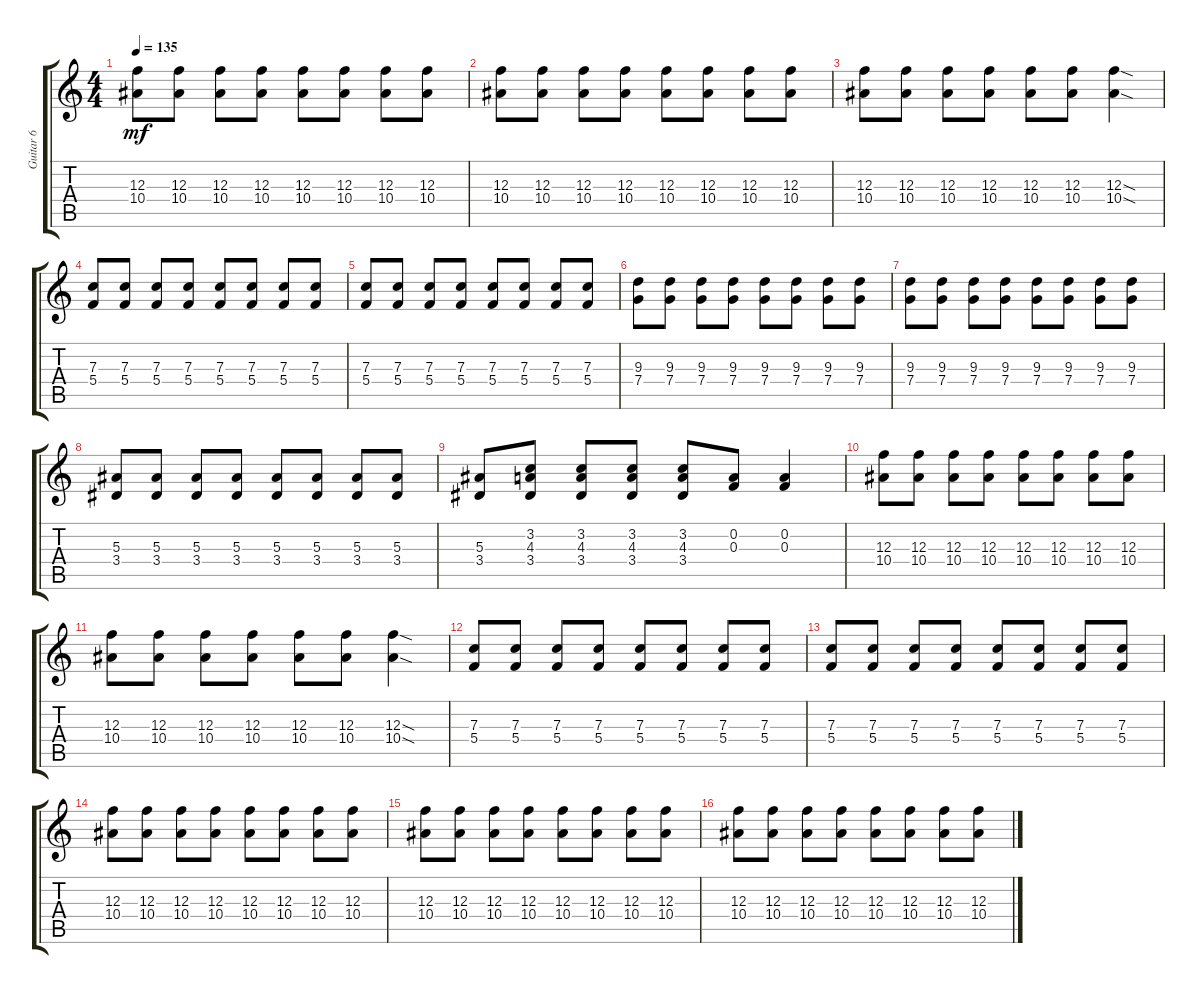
\track ("Guitar 6" "Guitar 6") {instrument distortionguitar}
\staff {score tabs}
\tuning (D4 A3 F3 C3 G2 C2) {hide}
\ts (4 4)
\tempo 135
\clef g2
\ks c
(12.3 10.4).8{dy mf} (12.3 10.4).8 (12.3 10.4).8 (12.3 10.4).8 (12.3 10.4).8 (12.3 10.4).8 (12.3 10.4).8 (12.3 10.4).8 |
(12.3 10.4).8 (12.3 10.4).8 (12.3 10.4).8 (12.3 10.4).8 (12.3 10.4).8 (12.3 10.4).8 (12.3 10.4).8 (12.3 10.4).8 |
(12.3 10.4).8 (12.3 10.4).8 (12.3 10.4).8 (12.3 10.4).8 (12.3 10.4).8 (12.3 10.4).8 (12.3{sod} 10.4{sod}).4 |
(7.3 5.4).8 (7.3 5.4).8 (7.3 5.4).8 (7.3 5.4).8 (7.3 5.4).8 (7.3 5.4).8 (7.3 5.4).8 (7.3 5.4).8 |
(7.3 5.4).8 (7.3 5.4).8 (7.3 5.4).8 (7.3 5.4).8 (7.3 5.4).8 (7.3 5.4).8 (7.3 5.4).8 (7.3 5.4).8 |
(9.3 7.4).8 (9.3 7.4).8 (9.3 7.4).8 (9.3 7.4).8 (9.3 7.4).8 (9.3 7.4).8 (9.3 7.4).8 (9.3 7.4).8 |
(9.3 7.4).8 (9.3 7.4).8 (9.3 7.4).8 (9.3 7.4).8 (9.3 7.4).8 (9.3 7.4).8 (9.3 7.4).8 (9.3 7.4).8 |
(5.3 3.4).8 (5.3 3.4).8 (5.3 3.4).8 (5.3 3.4).8 (5.3 3.4).8 (5.3 3.4).8 (5.3 3.4).8 (5.3 3.4).8 |
(5.3 3.4).8 (3.2 4.3 3.4).8 (3.2 4.3 3.4).8 (3.2 4.3 3.4).8 (3.2 4.3 3.4).8 (0.2 0.3).8 (0.2 0.3).4 |
(12.3 10.4).8 (12.3 10.4).8 (12.3 10.4).8 (12.3 10.4).8 (12.3 10.4).8 (12.3 10.4).8 (12.3 10.4).8 (12.3 10.4).8 |
(12.3 10.4).8 (12.3 10.4).8 (12.3 10.4).8 (12.3 10.4).8 (12.3 10.4).8 (12.3 10.4).8 (12.3{sod} 10.4{sod}).4 |
(7.3 5.4).8 (7.3 5.4).8 (7.3 5.4).8 (7.3 5.4).8 (7.3 5.4).8 (7.3 5.4).8 (7.3 5.4).8 (7.3 5.4).8 |
(7.3 5.4).8 (7.3 5.4).8 (7.3 5.4).8 (7.3 5.4).8 (7.3 5.4).8 (7.3 5.4).8 (7.3 5.4).8 (7.3 5.4).8 |
(12.3 10.4).8 (12.3 10.4).8 (12.3 10.4).8 (12.3 10.4).8 (12.3 10.4).8 (12.3 10.4).8 (12.3 10.4).8 (12.3 10.4).8 |
(12.3 10.4).8 (12.3 10.4).8 (12.3 10.4).8 (12.3 10.4).8 (12.3 10.4).8 (12.3 10.4).8 (12.3 10.4).8 (12.3 10.4).8 |
(12.3 10.4).8 (12.3 10.4).8 (12.3 10.4).8 (12.3 10.4).8 (12.3 10.4).8 (12.3 10.4).8 (12.3 10.4).8 (12.3 10.4).8
